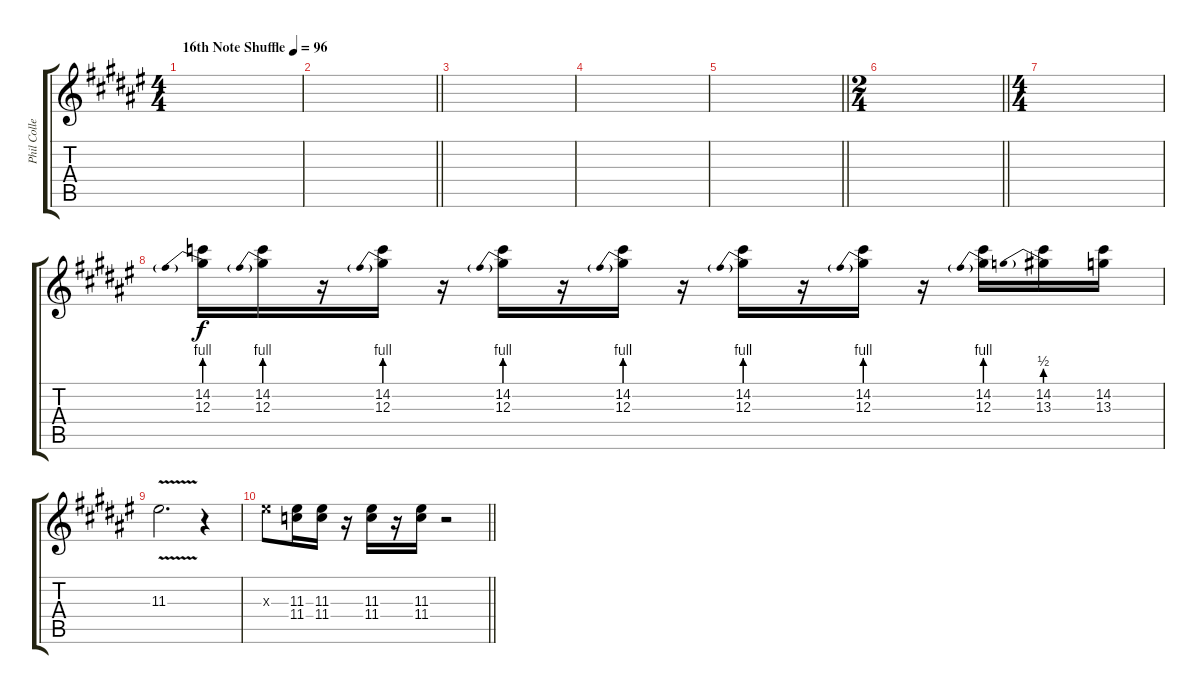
\track ("Phil Collen" "Phil Colle") {instrument distortionguitar}
\staff {score tabs}
\tuning (Eb4 Bb3 Gb3 Db3 Ab2 Eb2) {hide}
\ts (4 4)
\tempo (96 "16th Note Shuffle")
\clef g2
\ks f#
|
\barLineRight lightlight
|
|
|
\barLineRight lightlight
|
\ts (2 4)
\barLineRight lightlight
|
\ts (4 4)
|
(14.2 12.3{be (prebend 0 4 60 4)}).16 (14.2 12.3{be (prebend 0 4 60 4)}).16 r.16 (14.2 12.3{be (prebend 0 4 60 4)}).16 r.16 (14.2 12.3{be (prebend 0 4 60 4)}).16 r.16 (14.2 12.3{be (prebend 0 4 60 4)}).16 r.16 (14.2 12.3{be (prebend 0 4 60 4)}).16 r.16 (14.2 12.3{be (prebend 0 4 60 4)}).16 r.16 (14.2 12.3{be (prebend 0 4 60 4)}).16 (14.2 13.3{be (prebend 0 2 60 2)}).16 (14.2 13.3).16 |
11.3{v}.2{d} r.4 |
\barLineRight lightlight
11.3{x}.8 (11.3 11.4).16 (11.3 11.4).16 r.16 (11.3 11.4).16 r.16 (11.3 11.4).16 r.2
